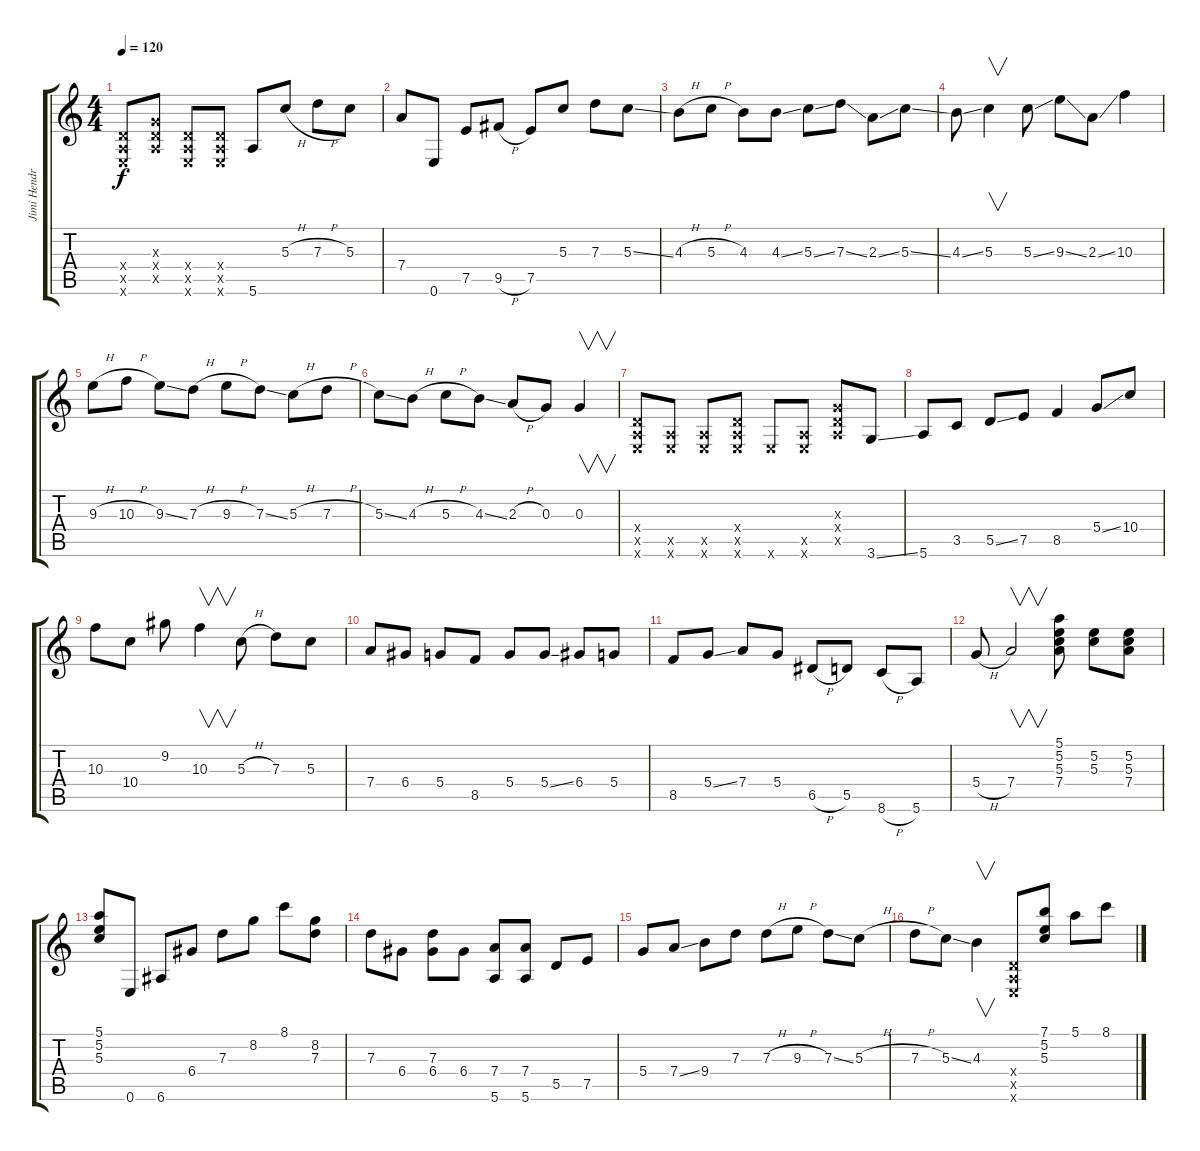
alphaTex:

\track ("Jimi Hendrix" "Jimi Hendr") {instrument overdrivenguitar}
\staff {score tabs}
\tuning (E4 B3 G3 D3 A2 E2) {hide}
\ts (4 4)
\tempo 120
\clef g2
\ks c
(0.4{x} 0.5{x} 0.6{x}).8{dy f} (0.3{x} 0.4{x} 0.5{x}).8 (0.4{x} 0.5{x} 0.6{x}).8 (0.4{x} 0.5{x} 0.6{x}).8 5.6.8 5.3{h}.8 7.3{h}.8 5.3.8 |
7.4.8 0.6.8 7.5.8 9.5{h}.8 7.5.8 5.3.8 7.3.8 5.3{ss}.8 |
4.3{h}.8 5.3{h}.8 4.3.8 4.3{ss}.8 5.3{ss}.8 7.3{ss}.8 2.3{ss}.8 5.3{ss}.8 |
4.3{ss}.8 5.3.4{v} 5.3{ss}.8 9.3{ss}.8 2.3{ss}.8 10.3.4 |
9.3{h}.8 10.3{h}.8 9.3{ss}.8 7.3{h}.8 9.3{h}.8 7.3{ss}.8 5.3{h}.8 7.3{h}.8 |
5.3{ss}.8 4.3{h}.8 5.3{h}.8 4.3{ss}.8 2.3{h}.8 0.3.8 0.3.4{v} |
(0.4{x} 0.5{x} 0.6{x}).8 (0.5{x} 0.6{x}).8 (0.5{x} 0.6{x}).8 (0.4{x} 0.5{x} 0.6{x}).8 0.6{x}.8 (0.5{x} 0.6{x}).8 (0.3{x} 0.4{x} 0.5{x}).8 3.6{ss}.8 |
5.6.8 3.5.8 5.5{ss}.8 7.5.8 8.5.4 5.4{ss}.8 10.4.8 |
10.3.8 10.4.8 9.2.8 10.3.4{v} 5.3{h}.8 7.3.8 5.3.8 |
7.4.8 6.4.8 5.4.8 8.5.8 5.4.8 5.4{ss}.8 6.4.8 5.4.8 |
8.5.8 5.4{ss}.8 7.4.8 5.4.8 6.5{h}.8 5.5.8 8.6{h}.8 5.6.8 |
5.4{h}.8 7.4.2{v} (5.1 5.2 5.3 7.4).8 (5.2 5.3).8 (5.2 5.3 7.4).8 |
(5.1 5.2 5.3).8 0.6.8 6.6.8 6.4.8 7.3.8 8.2.8 8.1.8 (8.2 7.3).8 |
7.3.8 6.4.8 (7.3 6.4).8 6.4.8 (7.4 5.6).8 (7.4 5.6).8 5.5.8 7.5.8 |
5.4.8 7.4{ss}.8 9.4.8 7.3.8 7.3{h}.8 9.3{h}.8 7.3{ss}.8 5.3{h}.8 |
7.3{h}.8 5.3{ss}.8 4.3.4{v} (0.4{x} 0.5{x} 0.6{x}).8 (7.1 5.2 5.3).8 5.1.8 8.1.8
